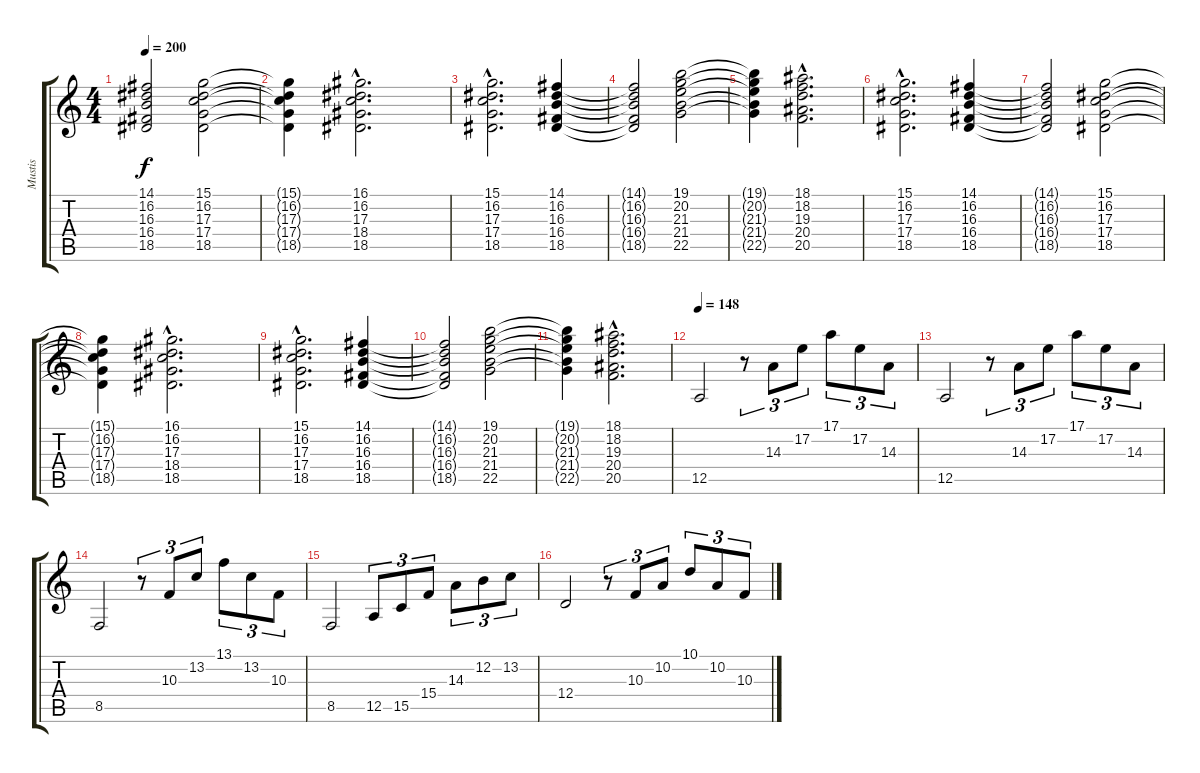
\track ("Mustis" "Mustis") {instrument acousticgrandpiano}
\staff {score tabs}
\tuning (E4 B3 G3 D3 A2 E2) {hide}
\ts (4 4)
\tempo 200
\clef g2
\ks c
(14.1{t} 16.2{t} 16.3{t} 16.4{t} 18.5{t}).2{dy f} (15.1 16.2 17.3 17.4 18.5).2 |
(15.1{t} 16.2{t} 17.3{t} 17.4{t} 18.5{t}).4 (16.1{hac} 16.2{hac} 17.3{hac} 18.4{hac} 18.5{hac}).2{d} |
(15.1{hac} 16.2{hac} 17.3{hac} 17.4{hac} 18.5{hac}).2{d} (14.1 16.2 16.3 16.4 18.5).4 |
(14.1{t} 16.2{t} 16.3{t} 16.4{t} 18.5{t}).2 (19.1 20.2 21.3 21.4 22.5).2 |
(19.1{t} 20.2{t} 21.3{t} 21.4{t} 22.5{t}).4 (18.1{hac} 18.2{hac} 19.3{hac} 20.4{hac} 20.5{hac}).2{d} |
(15.1{hac} 16.2{hac} 17.3{hac} 17.4{hac} 18.5{hac}).2{d} (14.1 16.2 16.3 16.4 18.5).4 |
(14.1{t} 16.2{t} 16.3{t} 16.4{t} 18.5{t}).2 (15.1 16.2 17.3 17.4 18.5).2 |
(15.1{t} 16.2{t} 17.3{t} 17.4{t} 18.5{t}).4 (16.1{hac} 16.2{hac} 17.3{hac} 18.4{hac} 18.5{hac}).2{d} |
(15.1{hac} 16.2{hac} 17.3{hac} 17.4{hac} 18.5{hac}).2{d} (14.1 16.2 16.3 16.4 18.5).4 |
(14.1{t} 16.2{t} 16.3{t} 16.4{t} 18.5{t}).2 (19.1 20.2 21.3 21.4 22.5).2 |
(19.1{t} 20.2{t} 21.3{t} 21.4{t} 22.5{t}).4 (18.1{hac} 18.2{hac} 19.3{hac} 20.4{hac} 20.5{hac}).2{d} |
\tempo 148
12.5.2 r.8{tu (3 2)} 14.3.8{tu (3 2)} 17.2.8{tu (3 2)} 17.1.8{tu (3 2)} 17.2.8{tu (3 2)} 14.3.8{tu (3 2)} |
12.5.2 r.8{tu (3 2)} 14.3.8{tu (3 2)} 17.2.8{tu (3 2)} 17.1.8{tu (3 2)} 17.2.8{tu (3 2)} 14.3.8{tu (3 2)} |
8.5.2 r.8{tu (3 2)} 10.3.8{tu (3 2)} 13.2.8{tu (3 2)} 13.1.8{tu (3 2)} 13.2.8{tu (3 2)} 10.3.8{tu (3 2)} |
8.5.2 12.5.8{tu (3 2)} 15.5.8{tu (3 2)} 15.4.8{tu (3 2)} 14.3.8{tu (3 2)} 12.2.8{tu (3 2)} 13.2.8{tu (3 2)} |
12.4.2 r.8{tu (3 2)} 10.3.8{tu (3 2)} 10.2.8{tu (3 2)} 10.1.8{tu (3 2)} 10.2.8{tu (3 2)} 10.3.8{tu (3 2)}
